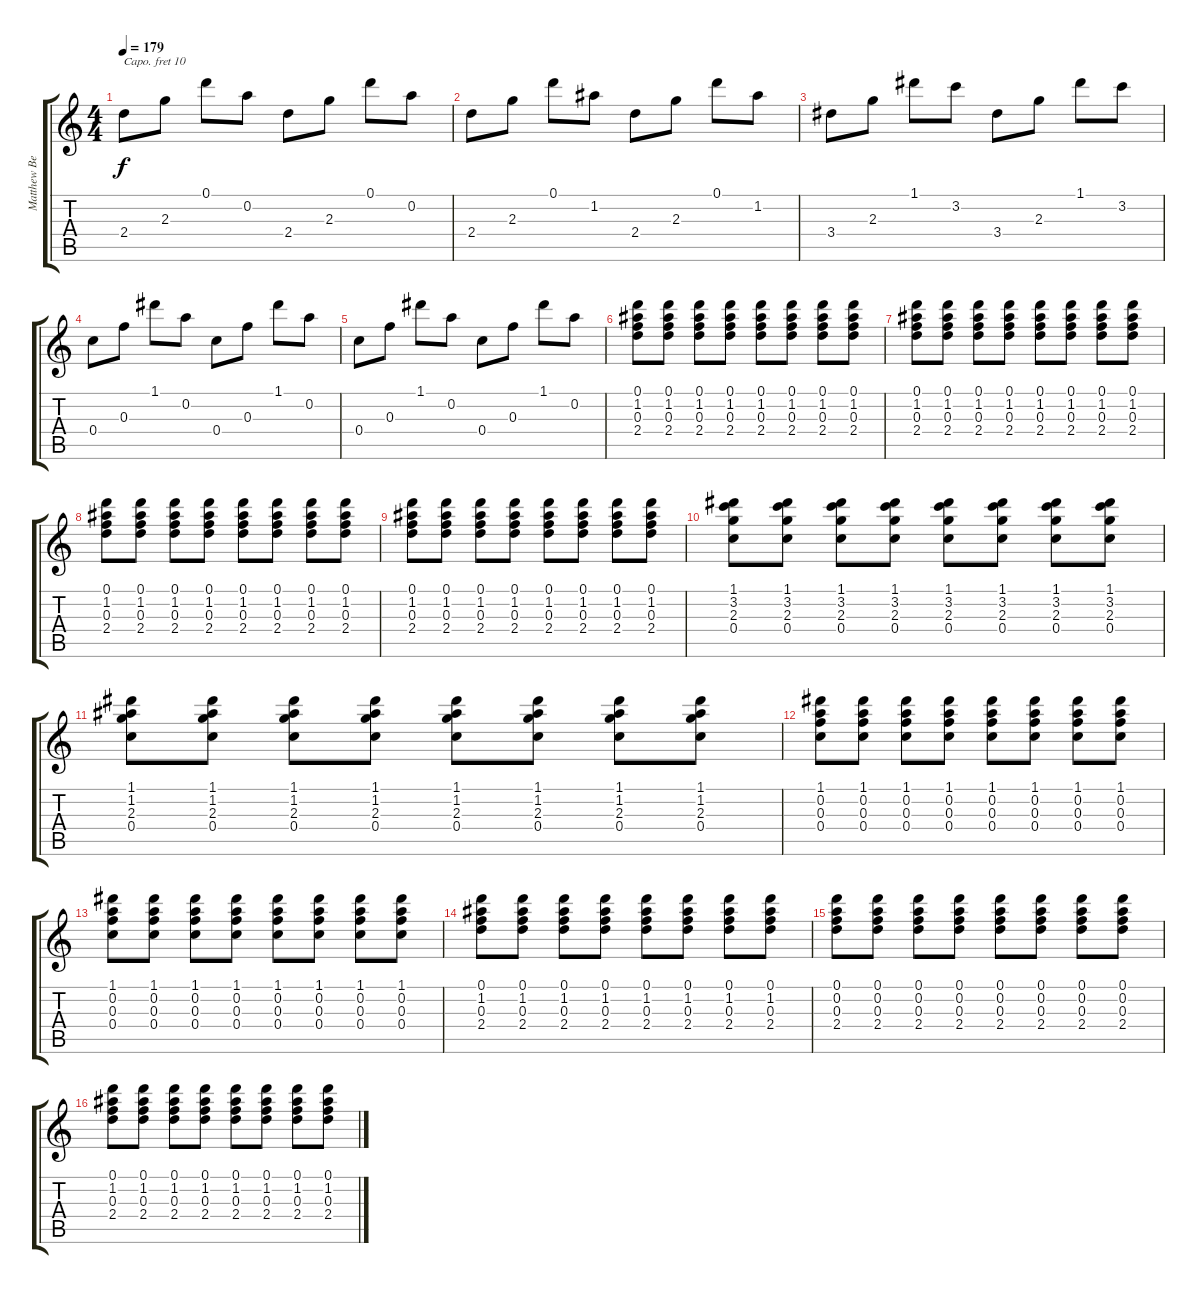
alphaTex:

\track ("Matthew Bellamy" "Matthew Be") {instrument distortionguitar}
\staff {score tabs}
\capo 10
\tuning (E4 B3 G3 D3 A2 E2) {hide}
\ts (4 4)
\tempo 179
\clef g2
\ks c
2.4.8{dy f instrument electricguitarmuted} 2.3.8 0.1.8{instrument distortionguitar} 0.2.8 2.4.8{instrument electricguitarmuted} 2.3.8 0.1.8{instrument distortionguitar} 0.2.8 |
2.4.8{instrument electricguitarmuted} 2.3.8 0.1.8{instrument distortionguitar} 1.2.8 2.4.8{instrument electricguitarmuted} 2.3.8 0.1.8{instrument distortionguitar} 1.2.8 |
3.4.8{instrument electricguitarmuted} 2.3.8 1.1.8{instrument distortionguitar} 3.2.8 3.4.8{instrument electricguitarmuted} 2.3.8 1.1.8{instrument distortionguitar} 3.2.8 |
0.4.8{instrument electricguitarmuted} 0.3.8 1.1.8{instrument distortionguitar} 0.2.8 0.4.8{instrument electricguitarmuted} 0.3.8 1.1.8{instrument distortionguitar} 0.2.8 |
0.4.8{instrument electricguitarmuted} 0.3.8 1.1.8{instrument distortionguitar} 0.2.8 0.4.8{instrument electricguitarmuted} 0.3.8 1.1.8{instrument distortionguitar} 0.2.8 |
(0.1 1.2 0.3 2.4).8{volume 5} (0.1 1.2 0.3 2.4).8 (0.1 1.2 0.3 2.4).8 (0.1 1.2 0.3 2.4).8 (0.1 1.2 0.3 2.4).8 (0.1 1.2 0.3 2.4).8 (0.1 1.2 0.3 2.4).8 (0.1 1.2 0.3 2.4).8 |
(0.1 1.2 0.3 2.4).8{volume 7} (0.1 1.2 0.3 2.4).8 (0.1 1.2 0.3 2.4).8 (0.1 1.2 0.3 2.4).8 (0.1 1.2 0.3 2.4).8 (0.1 1.2 0.3 2.4).8 (0.1 1.2 0.3 2.4).8 (0.1 1.2 0.3 2.4).8 |
(0.1 1.2 0.3 2.4).8{volume 9} (0.1 1.2 0.3 2.4).8 (0.1 1.2 0.3 2.4).8 (0.1 1.2 0.3 2.4).8 (0.1 1.2 0.3 2.4).8 (0.1 1.2 0.3 2.4).8 (0.1 1.2 0.3 2.4).8 (0.1 1.2 0.3 2.4).8 |
(0.1 1.2 0.3 2.4).8{volume 11} (0.1 1.2 0.3 2.4).8 (0.1 1.2 0.3 2.4).8 (0.1 1.2 0.3 2.4).8 (0.1 1.2 0.3 2.4).8 (0.1 1.2 0.3 2.4).8 (0.1 1.2 0.3 2.4).8 (0.1 1.2 0.3 2.4).8 |
(1.1 3.2 2.3 0.4).8{volume 13} (1.1 3.2 2.3 0.4).8 (1.1 3.2 2.3 0.4).8 (1.1 3.2 2.3 0.4).8 (1.1 3.2 2.3 0.4).8 (1.1 3.2 2.3 0.4).8 (1.1 3.2 2.3 0.4).8 (1.1 3.2 2.3 0.4).8 |
(1.1 1.2 2.3 0.4).8 (1.1 1.2 2.3 0.4).8 (1.1 1.2 2.3 0.4).8 (1.1 1.2 2.3 0.4).8 (1.1 1.2 2.3 0.4).8 (1.1 1.2 2.3 0.4).8 (1.1 1.2 2.3 0.4).8 (1.1 1.2 2.3 0.4).8 |
(1.1 0.2 0.3 0.4).8 (1.1 0.2 0.3 0.4).8 (1.1 0.2 0.3 0.4).8 (1.1 0.2 0.3 0.4).8 (1.1 0.2 0.3 0.4).8 (1.1 0.2 0.3 0.4).8 (1.1 0.2 0.3 0.4).8 (1.1 0.2 0.3 0.4).8 |
(1.1 0.2 0.3 0.4).8 (1.1 0.2 0.3 0.4).8 (1.1 0.2 0.3 0.4).8 (1.1 0.2 0.3 0.4).8 (1.1 0.2 0.3 0.4).8 (1.1 0.2 0.3 0.4).8 (1.1 0.2 0.3 0.4).8 (1.1 0.2 0.3 0.4).8 |
(0.1 1.2 0.3 2.4).8 (0.1 1.2 0.3 2.4).8 (0.1 1.2 0.3 2.4).8 (0.1 1.2 0.3 2.4).8 (0.1 1.2 0.3 2.4).8 (0.1 1.2 0.3 2.4).8 (0.1 1.2 0.3 2.4).8 (0.1 1.2 0.3 2.4).8 |
(0.1 0.2 0.3 2.4).8 (0.1 0.2 0.3 2.4).8 (0.1 0.2 0.3 2.4).8 (0.1 0.2 0.3 2.4).8 (0.1 0.2 0.3 2.4).8 (0.1 0.2 0.3 2.4).8 (0.1 0.2 0.3 2.4).8 (0.1 0.2 0.3 2.4).8 |
(0.1 1.2 0.3 2.4).8 (0.1 1.2 0.3 2.4).8 (0.1 1.2 0.3 2.4).8 (0.1 1.2 0.3 2.4).8 (0.1 1.2 0.3 2.4).8 (0.1 1.2 0.3 2.4).8 (0.1 1.2 0.3 2.4).8 (0.1 1.2 0.3 2.4).8
